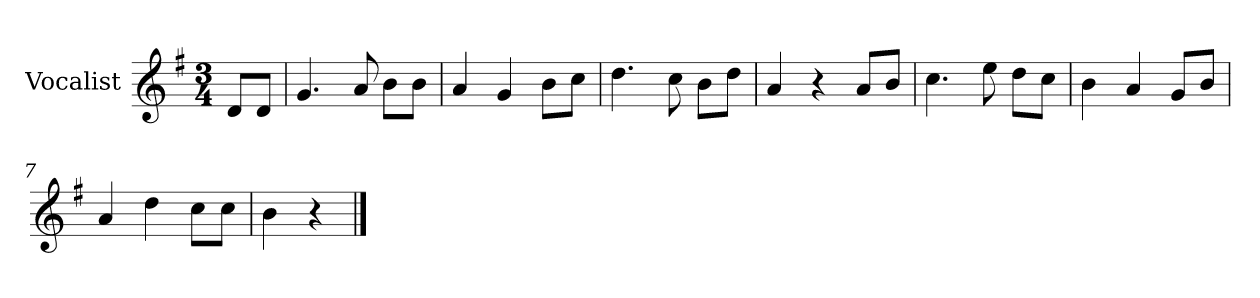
**kern
*part1
*staff1
*I"Vocalist
*k[f#]
*G:
*M3/4
=
8dL
8dJ
=1
4.g
8a
8bL
8bJ
=2
4a
4g
8bL
8ccJ
=3
4.dd
8cc
8bL
8ddJ
=4
4a
4r
8aL
8bJ
=5
4.cc
8ee
8ddL
8ccJ
=6
4b
4a
8gL
8bJ
=7
4a
4dd
8ccL
8ccJ
=8
4b
4r
==
*-
